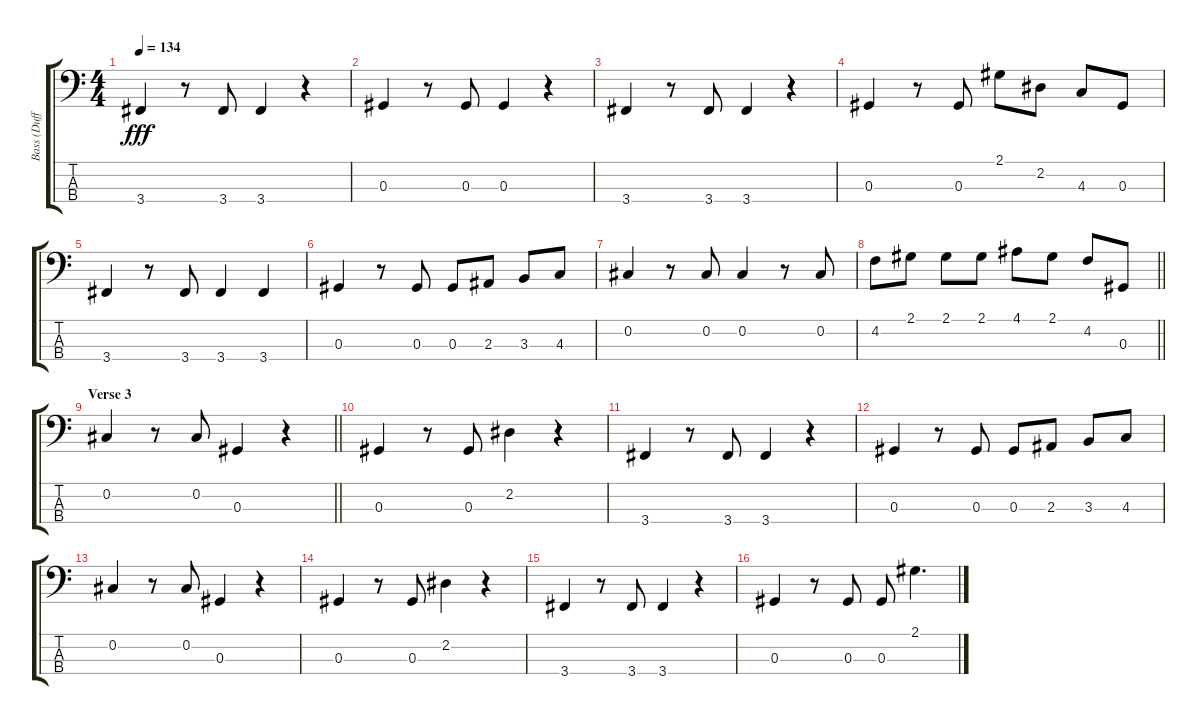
\track ("Bass (Duff McKagan)" "Bass (Duff") {instrument electricbassfinger}
\staff {score tabs}
\tuning (Gb2 Db2 Ab1 Eb1) {hide}
\ts (4 4)
\tempo 134
\clef f4
\ks c
3.4.4{dy fff} r.8 3.4.8 3.4.4 r.4 |
0.3.4 r.8 0.3.8 0.3.4 r.4 |
3.4.4 r.8 3.4.8 3.4.4 r.4 |
0.3.4 r.8 0.3.8 2.1.8 2.2.8 4.3.8 0.3.8 |
3.4.4 r.8 3.4.8 3.4.4 3.4.4 |
0.3.4 r.8 0.3.8 0.3.8 2.3.8 3.3.8 4.3.8 |
0.2.4 r.8 0.2.8 0.2.4 r.8 0.2.8 |
\barLineRight lightlight
4.2.8 2.1.8 2.1.8 2.1.8 4.1.8 2.1.8 4.2.8 0.3.8 |
\section ("" "Verse 3")
\barLineRight lightlight
0.2.4 r.8 0.2.8 0.3.4 r.4 |
0.3.4 r.8 0.3.8 2.2.4 r.4 |
3.4.4 r.8 3.4.8 3.4.4 r.4 |
0.3.4 r.8 0.3.8 0.3.8 2.3.8 3.3.8 4.3.8 |
0.2.4 r.8 0.2.8 0.3.4 r.4 |
0.3.4 r.8 0.3.8 2.2.4 r.4 |
3.4.4 r.8 3.4.8 3.4.4 r.4 |
0.3.4 r.8 0.3.8 0.3.8 2.1.4{d}
